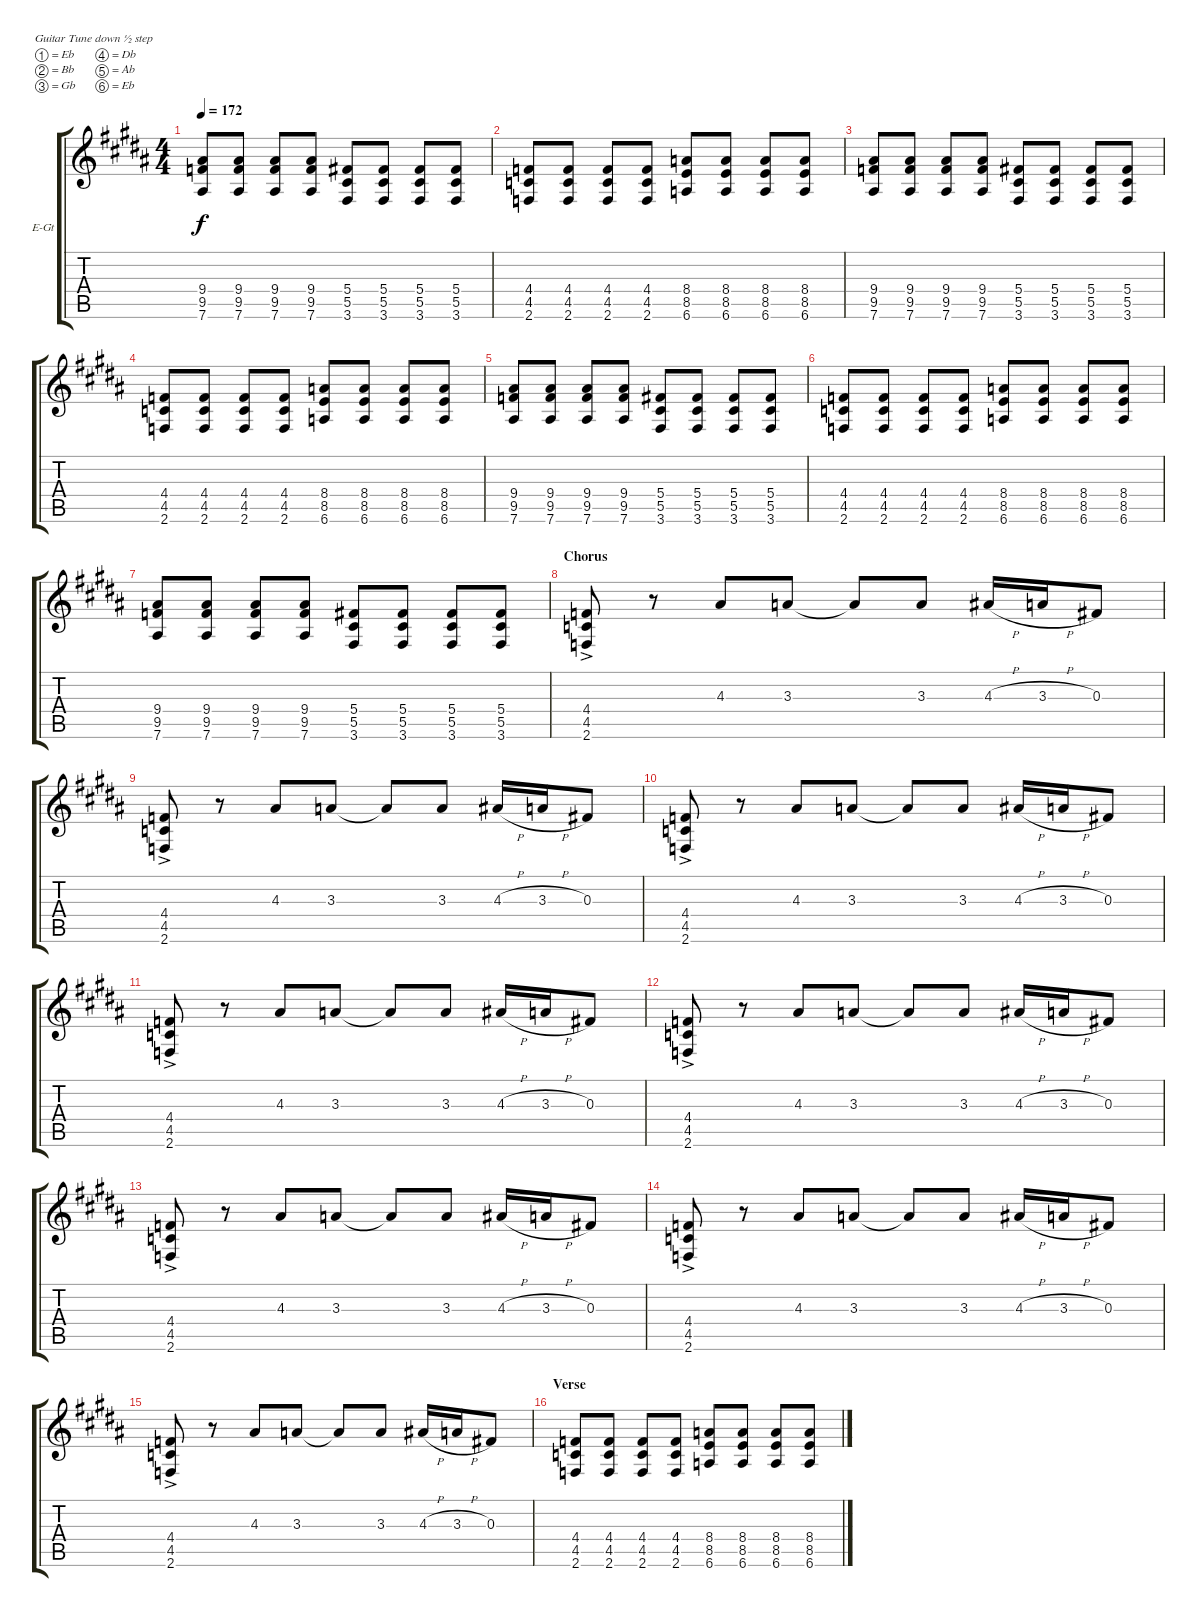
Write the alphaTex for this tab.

\defaultSystemsLayout 4
\bracketExtendMode groupsimilarinstruments
\firstSystemTrackNameOrientation horizontal
\otherSystemsTrackNameOrientation horizontal
\track ("Electric Guitar" "E-Gt") {instrument distortionguitar}
\staff {score tabs}
\tuning (Eb4 Bb3 Gb3 Db3 Ab2 Eb2)
\ts (4 4)
\tempo 172
\clef g2
\scale
1.08575
\ks b
(9.4 9.5 7.6).8{dy f} (9.4 9.5 7.6).8 (9.4 9.5 7.6).8 (9.4 9.5 7.6).8 (5.4 5.5 3.6).8 (5.4 5.5 3.6).8 (5.4 5.5 3.6).8 (5.4 5.5 3.6).8 |
\scale
0.91425 (4.4 4.5 2.6).8 (4.4 4.5 2.6).8 (4.4 4.5 2.6).8 (4.4 4.5 2.6).8 (8.4 8.5 6.6).8 (8.4 8.5 6.6).8 (8.4 8.5 6.6).8 (8.4 8.5 6.6).8 |
\scale
1.08575 (9.4 9.5 7.6).8 (9.4 9.5 7.6).8 (9.4 9.5 7.6).8 (9.4 9.5 7.6).8 (5.4 5.5 3.6).8 (5.4 5.5 3.6).8 (5.4 5.5 3.6).8 (5.4 5.5 3.6).8 |
\scale
0.91425 (4.4 4.5 2.6).8 (4.4 4.5 2.6).8 (4.4 4.5 2.6).8 (4.4 4.5 2.6).8 (8.4 8.5 6.6).8 (8.4 8.5 6.6).8 (8.4 8.5 6.6).8 (8.4 8.5 6.6).8 |
\scale
1.08575 (9.4 9.5 7.6).8 (9.4 9.5 7.6).8 (9.4 9.5 7.6).8 (9.4 9.5 7.6).8 (5.4 5.5 3.6).8 (5.4 5.5 3.6).8 (5.4 5.5 3.6).8 (5.4 5.5 3.6).8 |
\scale
0.91425 (4.4 4.5 2.6).8 (4.4 4.5 2.6).8 (4.4 4.5 2.6).8 (4.4 4.5 2.6).8 (8.4 8.5 6.6).8 (8.4 8.5 6.6).8 (8.4 8.5 6.6).8 (8.4 8.5 6.6).8 |
\scale
1.08575 (9.4 9.5 7.6).8 (9.4 9.5 7.6).8 (9.4 9.5 7.6).8 (9.4 9.5 7.6).8 (5.4 5.5 3.6).8 (5.4 5.5 3.6).8 (5.4 5.5 3.6).8 (5.4 5.5 3.6).8 |
\section ("" "Chorus")
\scale
0.91425 (4.4 4.5 2.6{ac}).8 r.8 4.3.8 3.3.8 3.3{t}.8 3.3.8 4.3{h}.16 3.3{h}.16 0.3.8 |
\scale
1.08575 (4.4 4.5 2.6{ac}).8 r.8 4.3.8 3.3.8 3.3{t}.8 3.3.8 4.3{h}.16 3.3{h}.16 0.3.8 |
\scale
0.91425 (4.4 4.5 2.6{ac}).8 r.8 4.3.8 3.3.8 3.3{t}.8 3.3.8 4.3{h}.16 3.3{h}.16 0.3.8 |
\scale
1.08575 (4.4 4.5 2.6{ac}).8 r.8 4.3.8 3.3.8 3.3{t}.8 3.3.8 4.3{h}.16 3.3{h}.16 0.3.8 |
\scale
0.91425 (4.4 4.5 2.6{ac}).8 r.8 4.3.8 3.3.8 3.3{t}.8 3.3.8 4.3{h}.16 3.3{h}.16 0.3.8 |
\scale
1.08575 (4.4 4.5 2.6{ac}).8 r.8 4.3.8 3.3.8 3.3{t}.8 3.3.8 4.3{h}.16 3.3{h}.16 0.3.8 |
\scale
0.91425 (4.4 4.5 2.6{ac}).8 r.8 4.3.8 3.3.8 3.3{t}.8 3.3.8 4.3{h}.16 3.3{h}.16 0.3.8 |
\scale
1.08575 (4.4 4.5 2.6{ac}).8 r.8 4.3.8 3.3.8 3.3{t}.8 3.3.8 4.3{h}.16 3.3{h}.16 0.3.8 |
\section ("" "Verse")
\scale
0.91425 (4.4 4.5 2.6).8 (4.4 4.5 2.6).8 (4.4 4.5 2.6).8 (4.4 4.5 2.6).8 (8.4 8.5 6.6).8 (8.4 8.5 6.6).8 (8.4 8.5 6.6).8 (8.4 8.5 6.6).8
